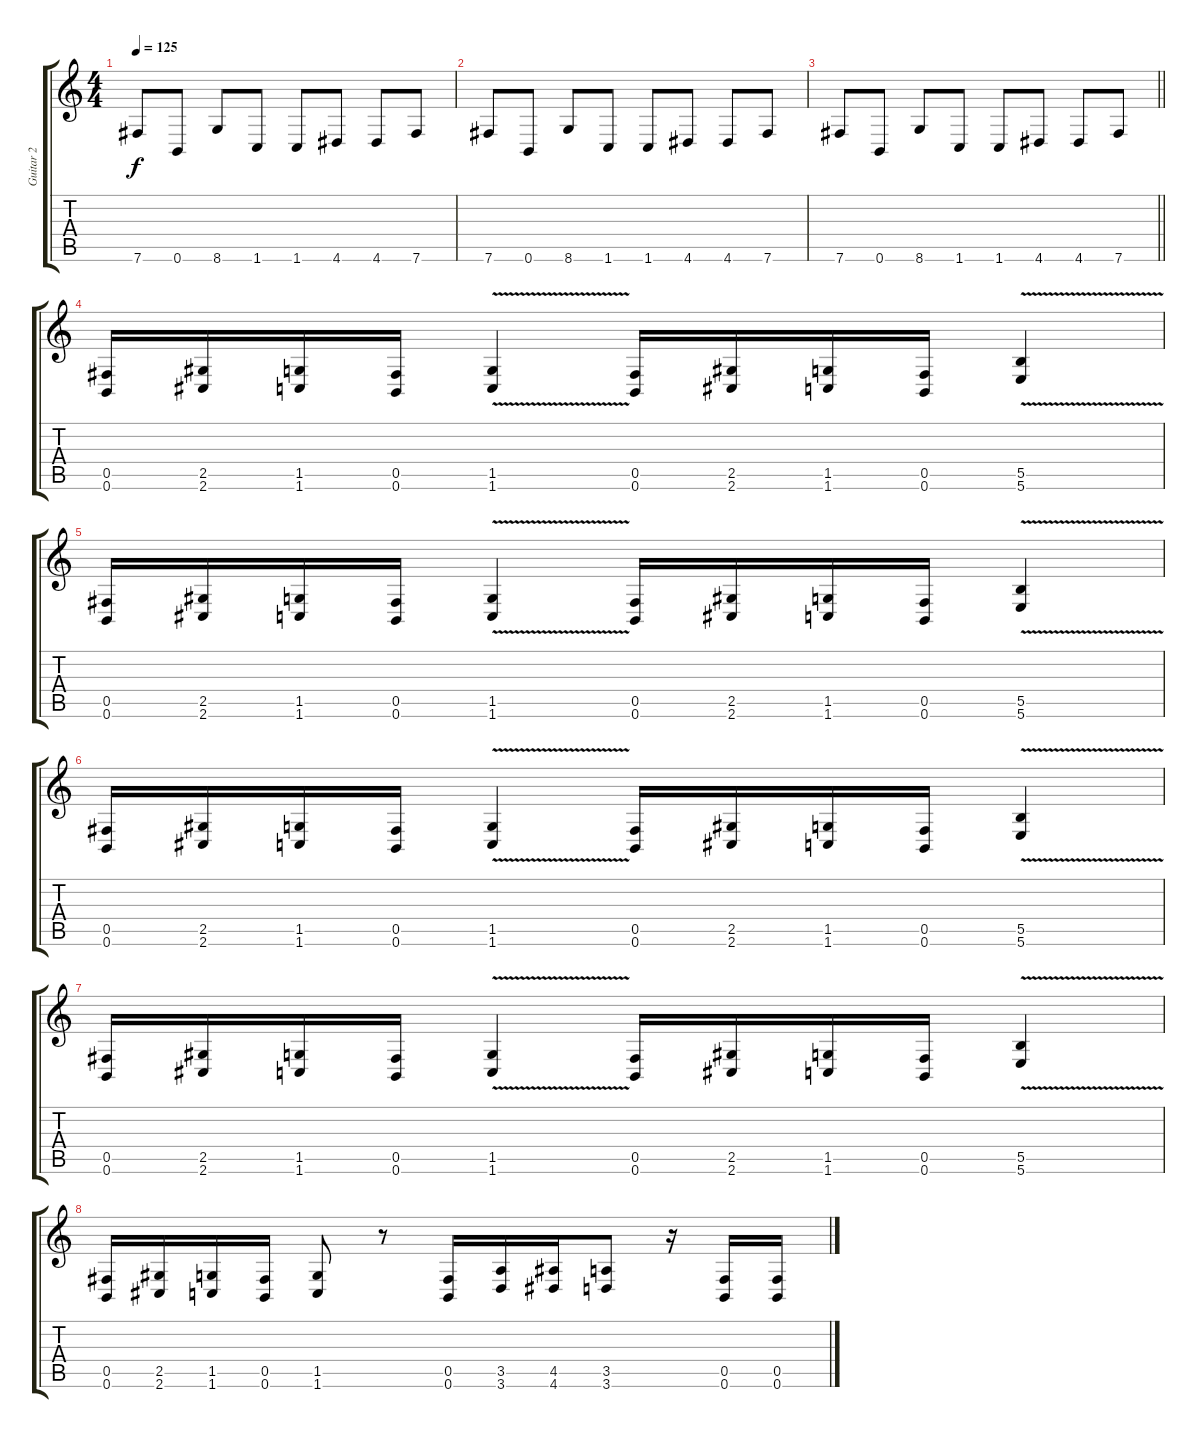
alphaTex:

\track ("Guitar 2" "Guitar 2") {instrument distortionguitar}
\staff {score tabs}
\tuning (Db4 Ab3 E3 B2 Gb2 B1) {hide}
\ts (4 4)
\tempo 125
\clef g2
\ks c
7.6.8{dy f} 0.6.8 8.6.8 1.6.8 1.6.8 4.6.8 4.6.8 7.6.8 |
7.6.8 0.6.8 8.6.8 1.6.8 1.6.8 4.6.8 4.6.8 7.6.8 |
\barLineRight lightlight
7.6.8 0.6.8 8.6.8 1.6.8 1.6.8 4.6.8 4.6.8 7.6.8 |
(0.5 0.6).16 (2.5 2.6).16 (1.5 1.6).16 (0.5 0.6).16 (1.5 1.6{v}).4 (0.5 0.6).16 (2.5 2.6).16 (1.5 1.6).16 (0.5 0.6).16 (5.5 5.6{v}).4 |
(0.5 0.6).16 (2.5 2.6).16 (1.5 1.6).16 (0.5 0.6).16 (1.5 1.6{v}).4 (0.5 0.6).16 (2.5 2.6).16 (1.5 1.6).16 (0.5 0.6).16 (5.5 5.6{v}).4 |
(0.5 0.6).16 (2.5 2.6).16 (1.5 1.6).16 (0.5 0.6).16 (1.5 1.6{v}).4 (0.5 0.6).16 (2.5 2.6).16 (1.5 1.6).16 (0.5 0.6).16 (5.5 5.6{v}).4 |
(0.5 0.6).16 (2.5 2.6).16 (1.5 1.6).16 (0.5 0.6).16 (1.5 1.6{v}).4 (0.5 0.6).16 (2.5 2.6).16 (1.5 1.6).16 (0.5 0.6).16 (5.5 5.6{v}).4 |
(0.5 0.6).16 (2.5 2.6).16 (1.5 1.6).16 (0.5 0.6).16 (1.5 1.6).8 r.8 (0.5 0.6).16 (3.5 3.6).16 (4.5 4.6).16 (3.5 3.6).8 r.16 (0.5 0.6).16 (0.5 0.6).16
